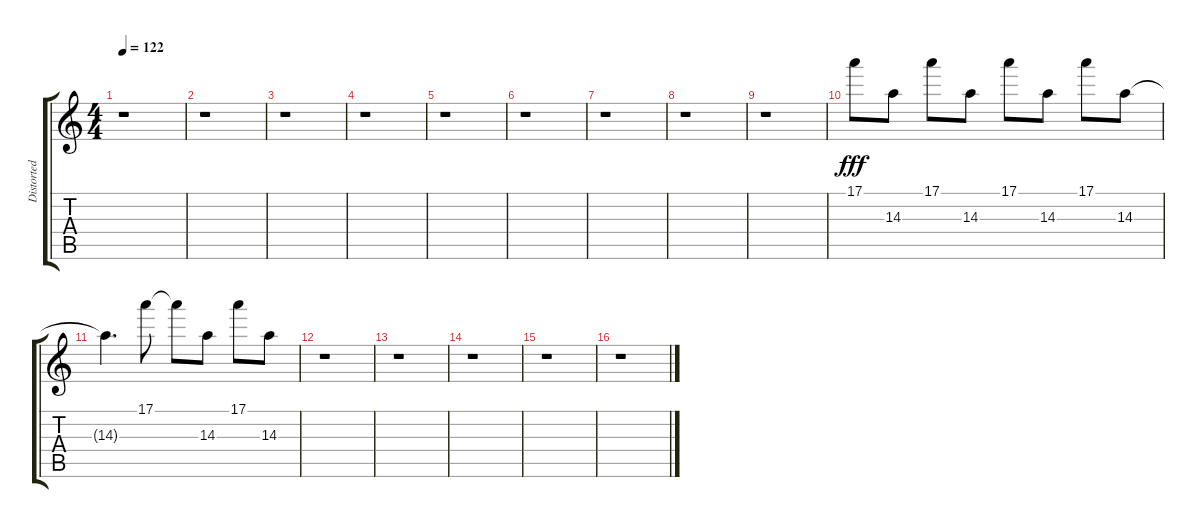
\track ("Distorted Guitar" "Distorted ") {instrument distortionguitar}
\staff {score tabs}
\tuning (E4 B3 G3 D3 A2 E2) {hide}
\ts (4 4)
\tempo 122
\clef g2
\ks c
r.1{dy fff} |
r.1 |
r.1 |
r.1 |
r.1 |
r.1 |
r.1 |
r.1 |
r.1 |
17.1.8 14.3.8 17.1.8 14.3.8 17.1.8 14.3.8 17.1.8 14.3.8 |
14.3{t}.4{d} 17.1.8 17.1{t}.8 14.3.8 17.1.8 14.3.8 |
r.1 |
r.1 |
r.1 |
r.1 |
r.1
